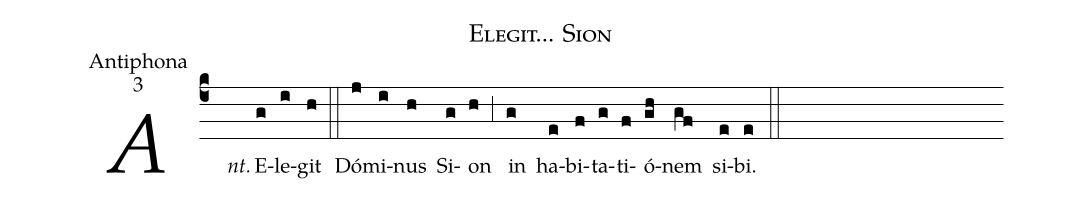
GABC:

name:Elegit... Sion;
office-part:Antiphona;
mode:3;
%%
(c4) <i>Ant.</i>() E(g)le(i)git(h) (::) Dó(j)mi(i)nus(h) Si(g)on(h) (;3) in(g) ha(e)bi(f)ta(g)ti(f)ó(gh)nem(gf) si(e)bi.(e) (::)
